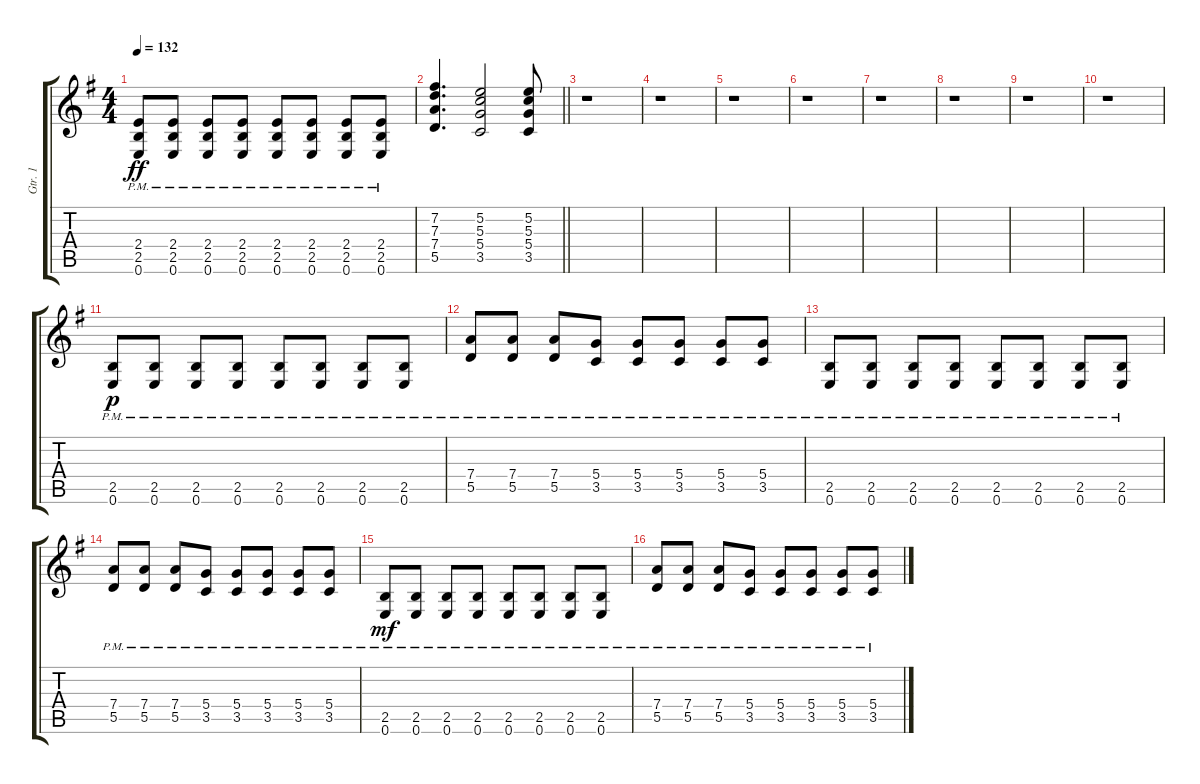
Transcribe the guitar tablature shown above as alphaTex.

\track ("Gtr. 1" "Gtr. 1") {instrument distortionguitar}
\staff {score tabs}
\tuning (E4 B3 G3 D3 A2 E2) {hide}
\ts (4 4)
\tempo 132
\clef g2
\ks g
(2.4{pm} 2.5{pm} 0.6{pm}).8{dy ff} (2.4{pm} 2.5{pm} 0.6{pm}).8 (2.4{pm} 2.5{pm} 0.6{pm}).8 (2.4{pm} 2.5{pm} 0.6{pm}).8 (2.4{pm} 2.5{pm} 0.6{pm}).8 (2.4{pm} 2.5{pm} 0.6{pm}).8 (2.4{pm} 2.5{pm} 0.6{pm}).8 (2.4{pm} 2.5{pm} 0.6{pm}).8 |
\barLineRight lightlight
(7.2 7.3 7.4 5.5).4{d} (5.2 5.3 5.4 3.5).2 (5.2 5.3 5.4 3.5).8 |
r.1 |
r.1 |
r.1 |
r.1 |
r.1 |
r.1 |
r.1 |
r.1 |
(2.5{pm} 0.6{pm}).8{dy p} (2.5{pm} 0.6{pm}).8 (2.5{pm} 0.6{pm}).8 (2.5{pm} 0.6{pm}).8 (2.5{pm} 0.6{pm}).8 (2.5{pm} 0.6{pm}).8 (2.5{pm} 0.6{pm}).8 (2.5{pm} 0.6{pm}).8 |
(7.4{pm} 5.5{pm}).8 (7.4{pm} 5.5{pm}).8 (7.4{pm} 5.5{pm}).8 (5.4{pm} 3.5{pm}).8 (5.4{pm} 3.5{pm}).8 (5.4{pm} 3.5{pm}).8 (5.4{pm} 3.5{pm}).8 (5.4{pm} 3.5{pm}).8 |
(2.5{pm} 0.6{pm}).8 (2.5{pm} 0.6{pm}).8 (2.5{pm} 0.6{pm}).8 (2.5{pm} 0.6{pm}).8 (2.5{pm} 0.6{pm}).8 (2.5{pm} 0.6{pm}).8 (2.5{pm} 0.6{pm}).8 (2.5{pm} 0.6{pm}).8 |
(7.4{pm} 5.5{pm}).8 (7.4{pm} 5.5{pm}).8 (7.4{pm} 5.5{pm}).8 (5.4{pm} 3.5{pm}).8 (5.4{pm} 3.5{pm}).8 (5.4{pm} 3.5{pm}).8 (5.4{pm} 3.5{pm}).8 (5.4{pm} 3.5{pm}).8 |
(2.5{pm} 0.6{pm}).8{dy mf} (2.5{pm} 0.6{pm}).8 (2.5{pm} 0.6{pm}).8 (2.5{pm} 0.6{pm}).8 (2.5{pm} 0.6{pm}).8 (2.5{pm} 0.6{pm}).8 (2.5{pm} 0.6{pm}).8 (2.5{pm} 0.6{pm}).8 |
(7.4{pm} 5.5{pm}).8 (7.4{pm} 5.5{pm}).8 (7.4{pm} 5.5{pm}).8 (5.4{pm} 3.5{pm}).8 (5.4{pm} 3.5{pm}).8 (5.4{pm} 3.5{pm}).8 (5.4{pm} 3.5{pm}).8 (5.4{pm} 3.5{pm}).8
